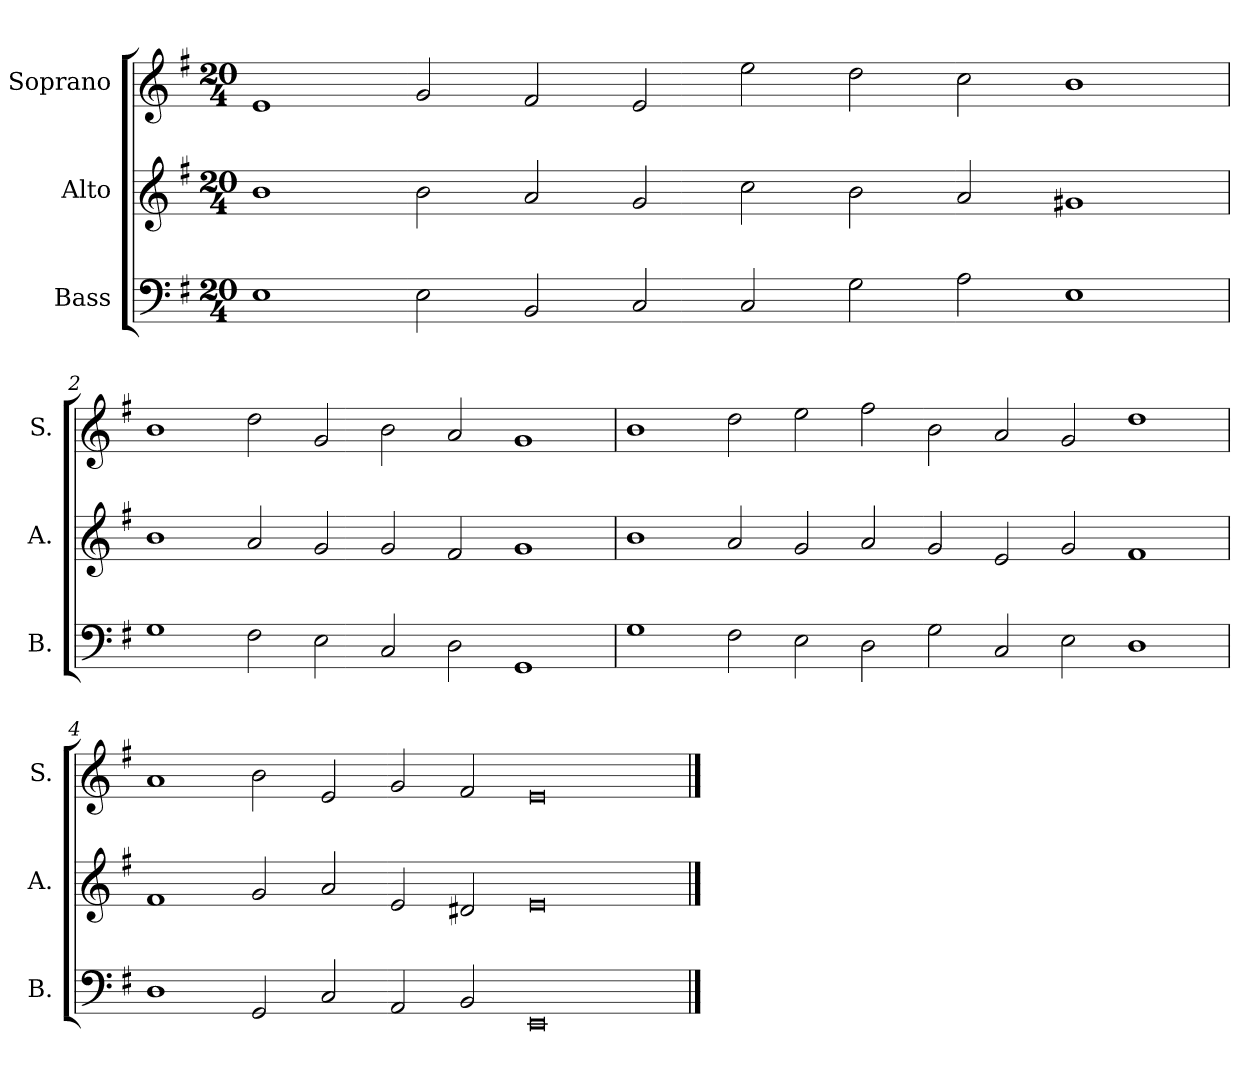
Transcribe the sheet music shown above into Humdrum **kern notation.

**kern	**kern	**kern
*part3	*part2	*part1
*staff3	*staff2	*staff1
*I"Bass	*I"Alto	*I"Soprano
*I'B.	*I'A.	*I'S.
*clefF4	*clefG2	*clefG2
*k[f#]	*k[f#]	*k[f#]
*G:	*G:	*G:
*M20/4	*M20/4	*M20/4
=1	=1	=1
1E	1b	1e
2E\	2b\	2g/
2BB/	2a/	2f#/
2C/	2g/	2e/
2C/	2cc\	2ee\
2G\	2b\	2dd\
2A\	2a/	2cc\
1E	1g#X	1b
=2	=2	=2
1G	1b	1b
2F#\	2a/	2dd\
2E\	2g/	2g/
2C/	2g/	2b\
2D\	2f#/	2a/
1GG	1g	1g
=3	=3	=3
1G	1b	1b
2F#\	2a/	2dd\
2E\	2g/	2ee\
2D\	2a/	2ff#\
2G\	2g/	2b\
2C/	2e/	2a/
2E\	2g/	2g/
1D	1f#	1dd
=4	=4	=4
1D	1f#	1a
2GG/	2g/	2b\
2C/	2a/	2e/
2AA/	2e/	2g/
2BB/	2d#X/	2f#/
0EE	0e	0e
==	==	==
*-	*-	*-
